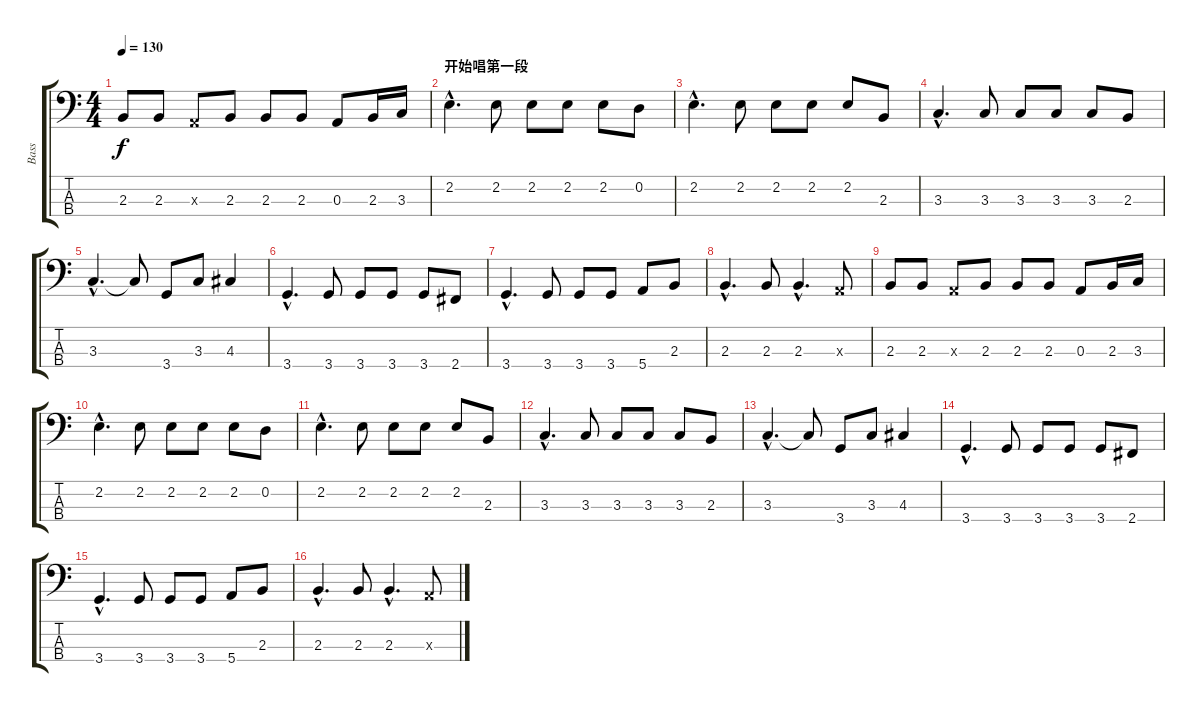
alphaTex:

\track ("Bass" "Bass") {instrument electricbassfinger}
\staff {score tabs}
\tuning (G2 D2 A1 E1) {hide}
\ts (4 4)
\tempo 130
\clef f4
\ks c
2.3.8{dy f} 2.3.8 0.3{x}.8 2.3.8 2.3.8 2.3.8 0.3.8 2.3.16 3.3.16 |
\section ("" "开始唱第一段")
2.2{hac}.4{d} 2.2.8 2.2.8 2.2.8 2.2.8 0.2.8 |
2.2{hac}.4{d} 2.2.8 2.2.8 2.2.8 2.2.8 2.3.8 |
3.3{hac}.4{d} 3.3.8 3.3.8 3.3.8 3.3.8 2.3.8 |
3.3{hac}.4{d} 3.3{t}.8 3.4.8 3.3.8 4.3.4 |
3.4{hac}.4{d} 3.4.8 3.4.8 3.4.8 3.4.8 2.4.8 |
3.4{hac}.4{d} 3.4.8 3.4.8 3.4.8 5.4.8 2.3.8 |
2.3{hac}.4{d} 2.3.8 2.3{hac}.4{d} 0.3{x}.8 |
2.3.8 2.3.8 0.3{x}.8 2.3.8 2.3.8 2.3.8 0.3.8 2.3.16 3.3.16 |
2.2{hac}.4{d} 2.2.8 2.2.8 2.2.8 2.2.8 0.2.8 |
2.2{hac}.4{d} 2.2.8 2.2.8 2.2.8 2.2.8 2.3.8 |
3.3{hac}.4{d} 3.3.8 3.3.8 3.3.8 3.3.8 2.3.8 |
3.3{hac}.4{d} 3.3{t}.8 3.4.8 3.3.8 4.3.4 |
3.4{hac}.4{d} 3.4.8 3.4.8 3.4.8 3.4.8 2.4.8 |
3.4{hac}.4{d} 3.4.8 3.4.8 3.4.8 5.4.8 2.3.8 |
2.3{hac}.4{d} 2.3.8 2.3{hac}.4{d} 0.3{x}.8
